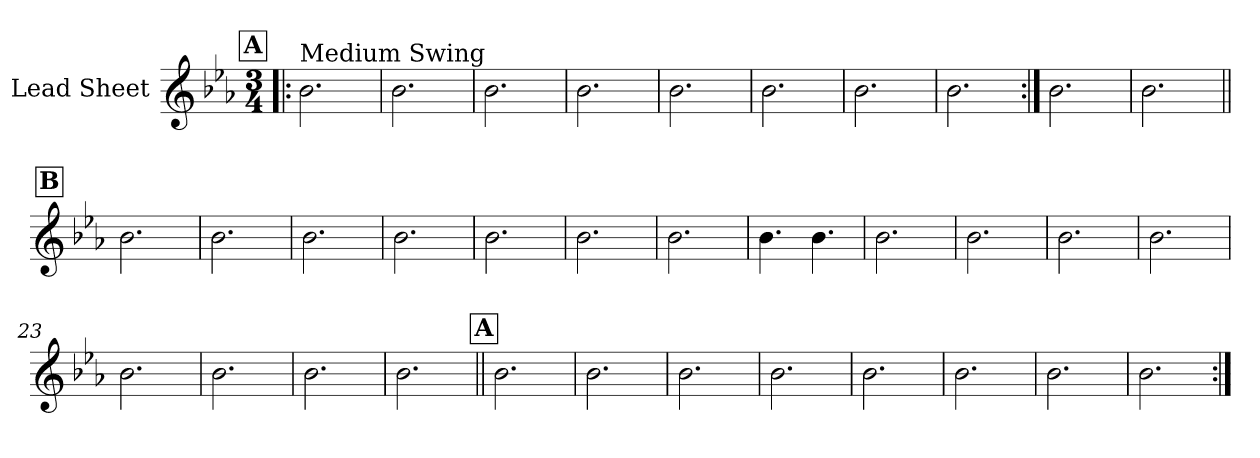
**kern
*part1
*staff1
*I"Lead Sheet
*clefG2
*k[b-e-a-]
*E-:
*M3/4
!!LO:REH:place=s1:a:fs=14:t=A
=1!|:
!LO:TX:a:t=Medium Swing
2.b-\
=2
2.b-\
=3
2.b-\
=4
2.b-\
!!LO:LB:g=z
=5
2.b-\
=6
2.b-\
=7
2.b-\
=8
2.b-\
!!LO:LB:g=z
=9:|!
2.b-\
=10
2.b-\
!!LO:LB:g=z
!!LO:REH:place=s1:a:fs=14:t=B
=11||
2.b-\
=12
2.b-\
=13
2.b-\
=14
2.b-\
!!LO:LB:g=z
=15
2.b-\
=16
2.b-\
=17
2.b-\
=18
4.b-\
4.b-\
!!LO:LB:g=z
=19
2.b-\
=20
2.b-\
=21
2.b-\
=22
2.b-\
!!LO:LB:g=z
=23
2.b-\
=24
2.b-\
=25
2.b-\
=26
2.b-\
!!LO:LB:g=z
!!LO:REH:place=s1:a:fs=14:t=A
=27||
2.b-\
=28
2.b-\
=29
2.b-\
=30
2.b-\
!!LO:LB:g=z
=31
2.b-\
=32
2.b-\
=33
2.b-\
=34
2.b-\
=:|!
*-
